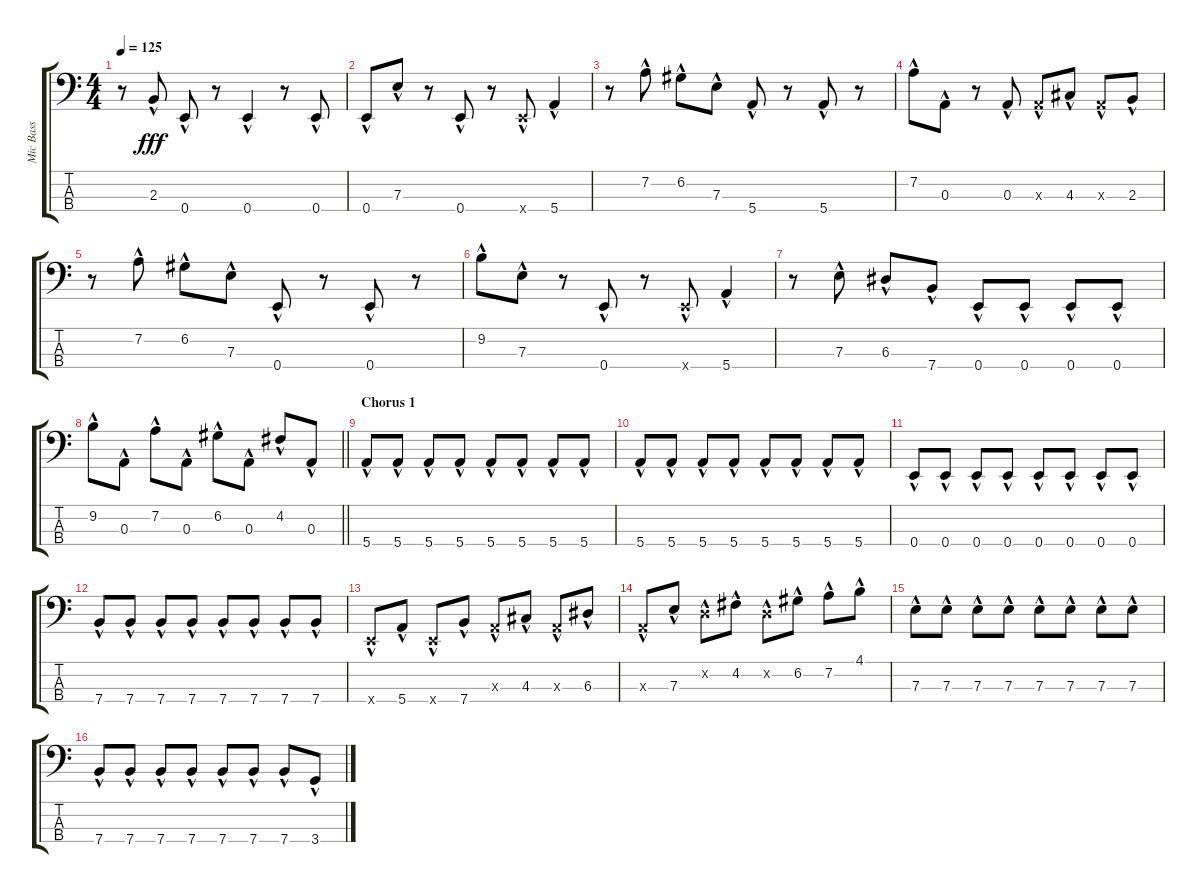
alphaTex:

\track ("Mic Bass" "Mic Bass") {instrument electricbassfinger}
\staff {score tabs}
\tuning (G2 D2 A1 E1) {hide}
\ts (4 4)
\tempo 125
\clef f4
\ks c
r.8{dy fff} 2.3{hac}.8 0.4{hac}.8 r.8 0.4{hac}.4 r.8 0.4{hac}.8 |
0.4{hac}.8 7.3{hac}.8 r.8 0.4{hac}.8 r.8 0.4{hac x}.8 5.4{hac}.4 |
r.8 7.2{hac}.8 6.2{hac}.8 7.3{hac}.8 5.4{hac}.8 r.8 5.4{hac}.8 r.8 |
7.2{hac}.8 0.3{hac}.8 r.8 0.3{hac}.8 0.3{hac x}.8 4.3{hac}.8 0.3{hac x}.8 2.3{hac}.8 |
r.8 7.2{hac}.8 6.2{hac}.8 7.3{hac}.8 0.4{hac}.8 r.8 0.4{hac}.8 r.8 |
9.2{hac}.8 7.3{hac}.8 r.8 0.4{hac}.8 r.8 0.4{hac x}.8 5.4{hac}.4 |
r.8 7.3{hac}.8 6.3{hac}.8 7.4{hac}.8 0.4{hac}.8 0.4{hac}.8 0.4{hac}.8 0.4{hac}.8 |
\barLineRight lightlight
9.2{hac}.8 0.3{hac}.8 7.2{hac}.8 0.3{hac}.8 6.2{hac}.8 0.3{hac}.8 4.2{hac}.8 0.3{hac}.8 |
\section ("" "Chorus 1")
5.4{hac}.8 5.4{hac}.8 5.4{hac}.8 5.4{hac}.8 5.4{hac}.8 5.4{hac}.8 5.4{hac}.8 5.4{hac}.8 |
5.4{hac}.8 5.4{hac}.8 5.4{hac}.8 5.4{hac}.8 5.4{hac}.8 5.4{hac}.8 5.4{hac}.8 5.4{hac}.8 |
0.4{hac}.8 0.4{hac}.8 0.4{hac}.8 0.4{hac}.8 0.4{hac}.8 0.4{hac}.8 0.4{hac}.8 0.4{hac}.8 |
7.4{hac}.8 7.4{hac}.8 7.4{hac}.8 7.4{hac}.8 7.4{hac}.8 7.4{hac}.8 7.4{hac}.8 7.4{hac}.8 |
0.4{hac x}.8 5.4{hac}.8 0.4{hac x}.8 7.4{hac}.8 0.3{hac x}.8 4.3{hac}.8 0.3{hac x}.8 6.3{hac}.8 |
0.3{hac x}.8 7.3{hac}.8 0.2{hac x}.8 4.2{hac}.8 0.2{hac x}.8 6.2{hac}.8 7.2{hac}.8 4.1{hac}.8 |
7.3{hac}.8 7.3{hac}.8 7.3{hac}.8 7.3{hac}.8 7.3{hac}.8 7.3{hac}.8 7.3{hac}.8 7.3{hac}.8 |
7.4{hac}.8 7.4{hac}.8 7.4{hac}.8 7.4{hac}.8 7.4{hac}.8 7.4{hac}.8 7.4{hac}.8 3.4{hac}.8
